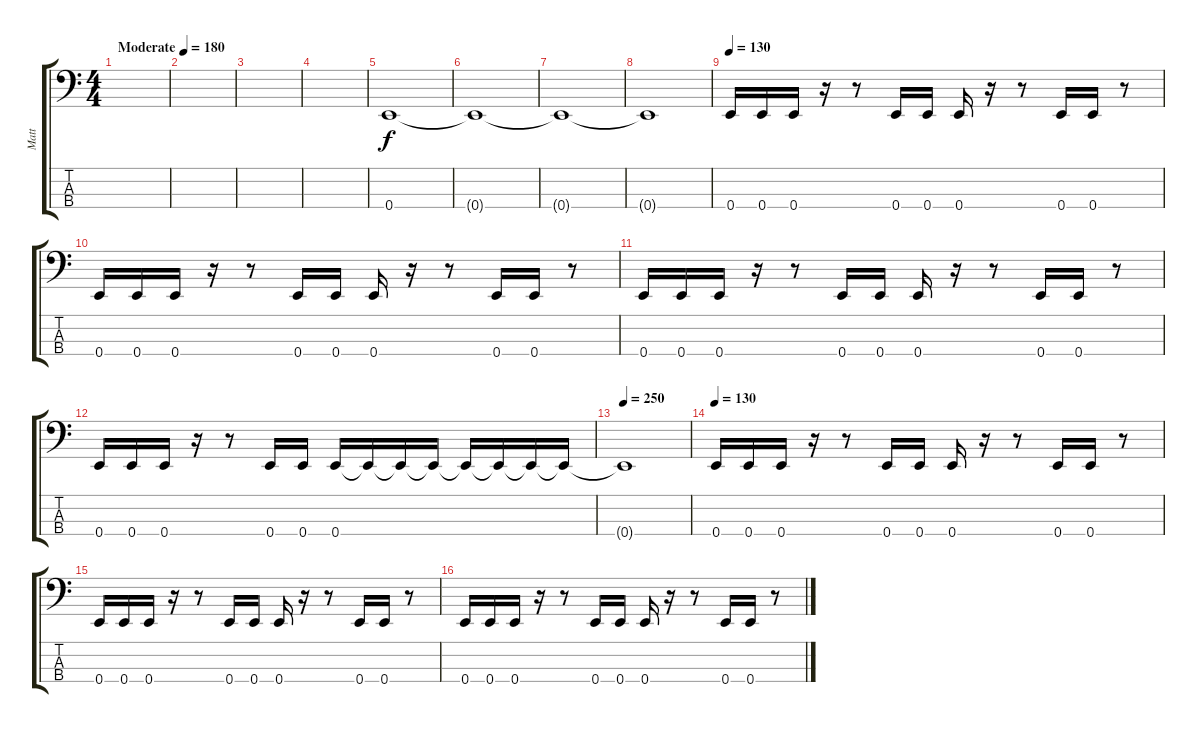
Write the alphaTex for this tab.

\track ("Matt" "Matt") {instrument electricbassfinger}
\staff {score tabs}
\tuning (Eb2 D2 A1 E1) {hide}
\ts (4 4)
\tempo (180 "Moderate")
\clef f4
\ks c
|
|
|
|
0.4.1 |
0.4{t}.1 |
0.4{t}.1 |
0.4{t}.1 |
\tempo 130
0.4.16 0.4.16 0.4.16 r.16 r.8 0.4.16 0.4.16 0.4.16 r.16 r.8 0.4.16 0.4.16 r.8 |
0.4.16 0.4.16 0.4.16 r.16 r.8 0.4.16 0.4.16 0.4.16 r.16 r.8 0.4.16 0.4.16 r.8 |
0.4.16 0.4.16 0.4.16 r.16 r.8 0.4.16 0.4.16 0.4.16 r.16 r.8 0.4.16 0.4.16 r.8 |
0.4.16 0.4.16 0.4.16 r.16 r.8 0.4.16 0.4.16 0.4.16 0.4{t}.16 0.4{t}.16 0.4{t}.16 0.4{t}.16 0.4{t}.16 0.4{t}.16 0.4{t}.16 |
\tempo 250
0.4{t}.1 |
\tempo 130
0.4.16 0.4.16 0.4.16 r.16 r.8 0.4.16 0.4.16 0.4.16 r.16 r.8 0.4.16 0.4.16 r.8 |
0.4.16 0.4.16 0.4.16 r.16 r.8 0.4.16 0.4.16 0.4.16 r.16 r.8 0.4.16 0.4.16 r.8 |
0.4.16 0.4.16 0.4.16 r.16 r.8 0.4.16 0.4.16 0.4.16 r.16 r.8 0.4.16 0.4.16 r.8
